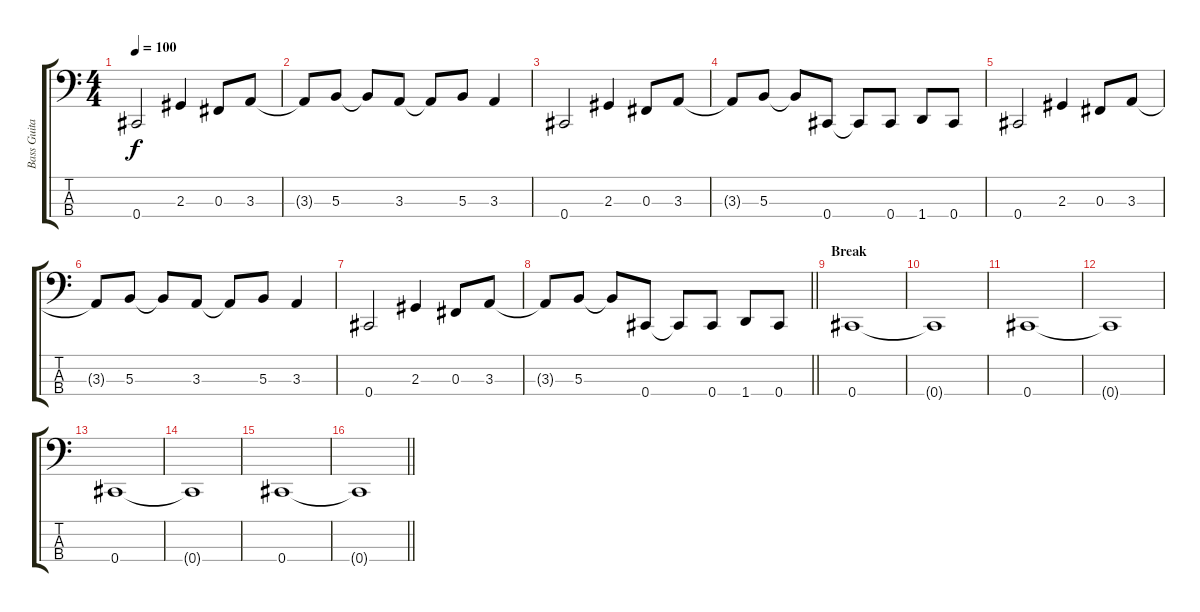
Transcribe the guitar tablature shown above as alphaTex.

\track ("Bass Guitar" "Bass Guita") {instrument electricbasspick}
\staff {score tabs}
\tuning (E2 B1 Gb1 Db1) {hide}
\ts (4 4)
\tempo 100
\clef f4
\ks c
0.4.2{dy f} 2.3.4 0.3.8 3.3.8 |
3.3{t}.8 5.3.8 5.3{t}.8 3.3.8 3.3{t}.8 5.3.8 3.3.4 |
0.4.2 2.3.4 0.3.8 3.3.8 |
3.3{t}.8 5.3.8 5.3{t}.8 0.4.8 0.4{t}.8 0.4.8 1.4.8 0.4.8 |
0.4.2 2.3.4 0.3.8 3.3.8 |
3.3{t}.8 5.3.8 5.3{t}.8 3.3.8 3.3{t}.8 5.3.8 3.3.4 |
0.4.2 2.3.4 0.3.8 3.3.8 |
\barLineRight lightlight
3.3{t}.8 5.3.8 5.3{t}.8 0.4.8 0.4{t}.8 0.4.8 1.4.8 0.4.8 |
\section ("" "Break")
0.4.1 |
0.4{t}.1 |
0.4.1 |
0.4{t}.1 |
0.4.1 |
0.4{t}.1 |
0.4.1 |
\barLineRight lightlight
0.4{t}.1
